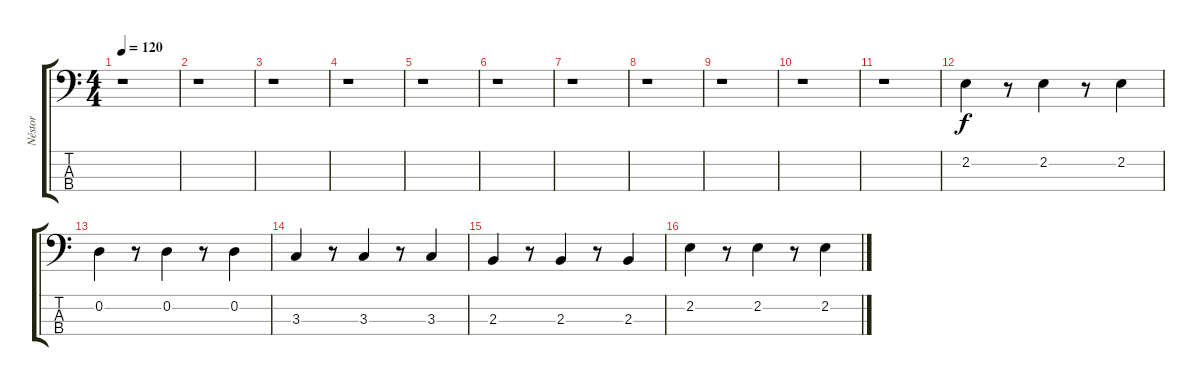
\track ("Néstor" "Néstor") {instrument electricbassfinger}
\staff {score tabs}
\tuning (G2 D2 A1 E1) {hide}
\ts (4 4)
\tempo 120
\clef f4
\ks c
r.1{dy f} |
r.1 |
r.1 |
r.1 |
r.1 |
r.1 |
r.1 |
r.1 |
r.1 |
r.1 |
r.1 |
2.2.4 r.8 2.2.4 r.8 2.2.4 |
0.2.4 r.8 0.2.4 r.8 0.2.4 |
3.3.4 r.8 3.3.4 r.8 3.3.4 |
2.3.4 r.8 2.3.4 r.8 2.3.4 |
2.2.4 r.8 2.2.4 r.8 2.2.4
